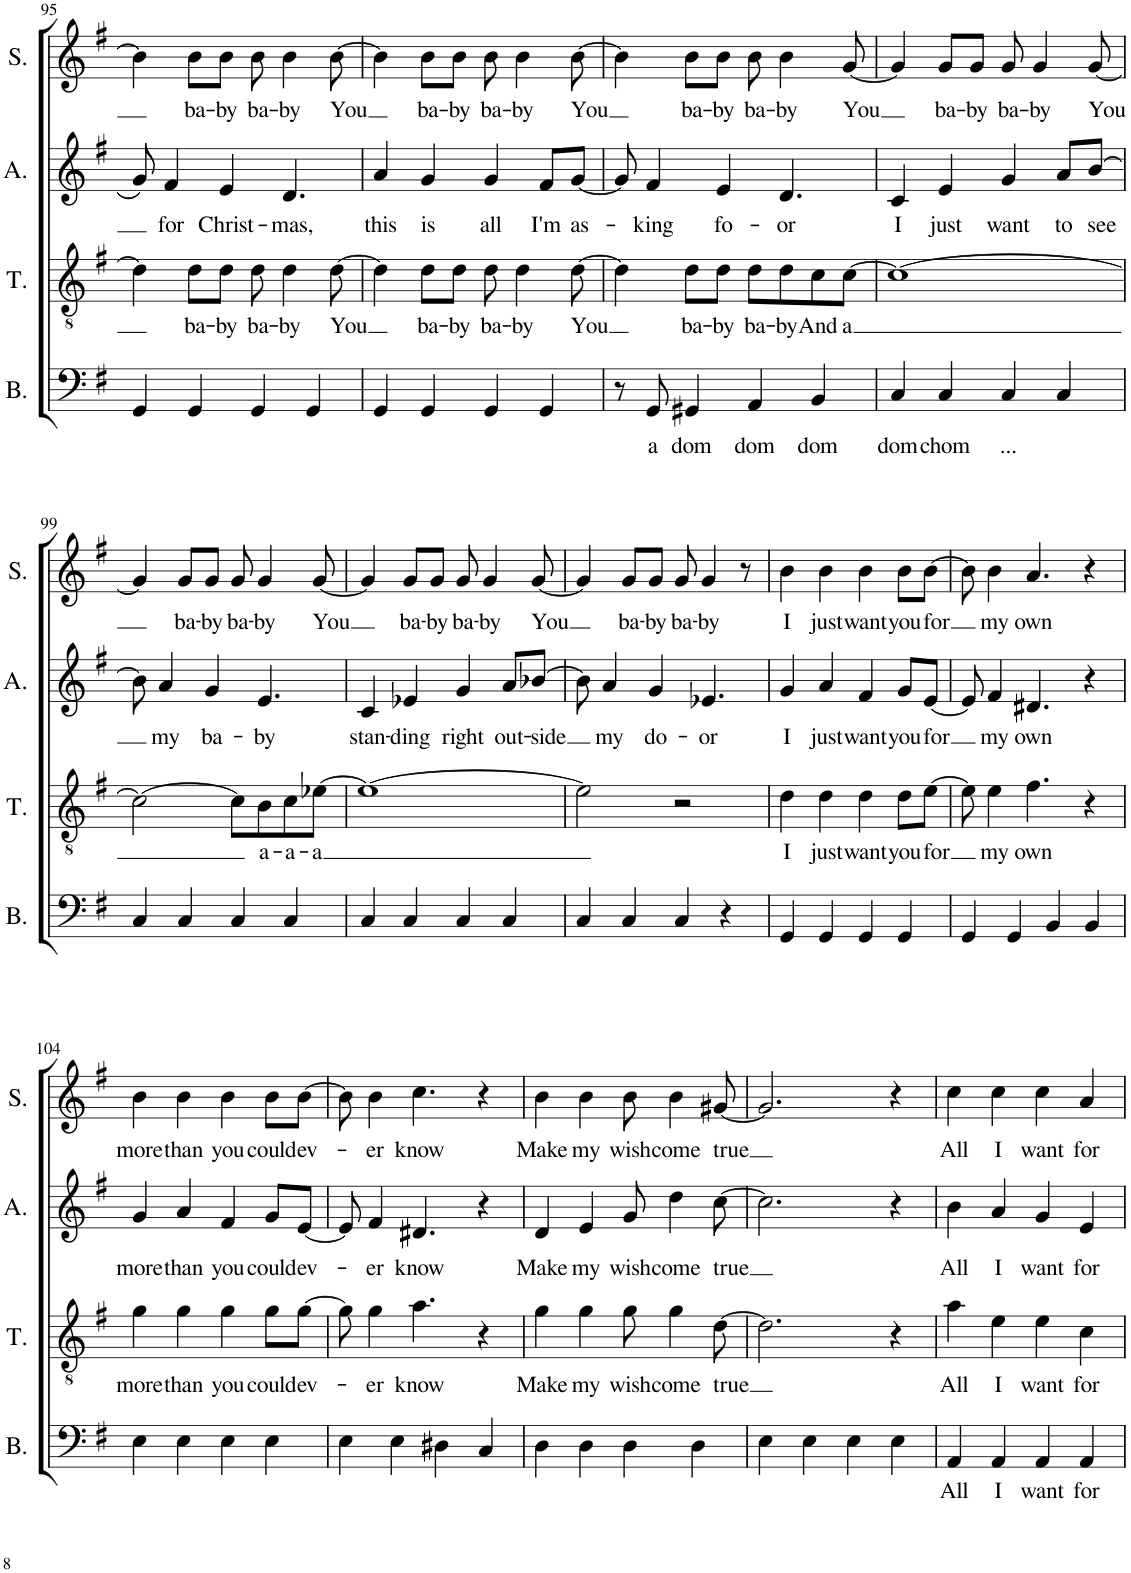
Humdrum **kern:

**kern	**text	**kern	**text	**kern	**text	**kern	**text
*part4	*part4	*part3	*part3	*part2	*part2	*part1	*part1
*staff4	*staff4	*staff3	*staff3	*staff2	*staff2	*staff1	*staff1
*I"Bass	*	*I"Tenor	*	*I"Alto	*	*I"Soprano	*
*I'B.	*	*I'T.	*	*I'A.	*	*I'S.	*
!!LO:PB:g=z
*clefF4	*	*clefGv2	*	*clefG2	*	*clefG2	*
*k[f#]	*	*k[f#]	*	*k[f#]	*	*k[f#]	*
*M4/4	*	*M4/4	*	*M4/4	*	*M4/4	*
=95	=95	=95	=95	=95	=95	=95	=95
4GG/	.	4d\]	.	8g/	.	4b\]	.
!	!	!	!	!	!LO:LY:b	!	!
.	.	.	.	4f#/	for	.	.
!	!	!	!LO:LY:b	!	!	!	!LO:LY:b
4GG/	.	8d\L	ba-	.	.	8b\L	ba-
!	!	!	!LO:LY:b	!	!LO:LY:b	!	!LO:LY:b
.	.	8d\J	-by	4e/	Christ-	8b\J	-by
!	!	!	!LO:LY:b	!	!	!	!LO:LY:b
4GG/	.	8d\	ba-	.	.	8b\	ba-
!	!	!	!LO:LY:b	!	!LO:LY:b	!	!LO:LY:b
.	.	4d\	-by	4.d/	-mas,	4b\	-by
4GG/	.	.	.	.	.	.	.
!	!	!	!LO:LY:b	!	!	!	!LO:LY:b
.	.	[8d\	You	.	.	[8b\	You
=96	=96	=96	=96	=96	=96	=96	=96
!	!	!	!	!	!LO:LY:b	!	!
4GG/	.	4d\]	.	4a/	this	4b\]	.
!	!	!	!LO:LY:b	!	!LO:LY:b	!	!LO:LY:b
4GG/	.	8d\L	ba-	4g/	is	8b\L	ba-
!	!	!	!LO:LY:b	!	!	!	!LO:LY:b
.	.	8d\J	-by	.	.	8b\J	-by
!	!	!	!LO:LY:b	!	!LO:LY:b	!	!LO:LY:b
4GG/	.	8d\	ba-	4g/	all	8b\	ba-
!	!	!	!LO:LY:b	!	!	!	!LO:LY:b
.	.	4d\	-by	.	.	4b\	-by
!	!	!	!	!	!LO:LY:b	!	!
4GG/	.	.	.	8f#/L	I'm	.	.
!	!	!	!LO:LY:b	!	!LO:LY:b	!	!LO:LY:b
.	.	[8d\	You	[8g/J	as-	[8b\	You
=97	=97	=97	=97	=97	=97	=97	=97
8r	.	4d\]	.	8g/]	.	4b\]	.
!	!LO:LY:b	!	!	!	!LO:LY:b	!	!
8GG/	a	.	.	4f#/	-king	.	.
!	!LO:LY:b	!	!LO:LY:b	!	!	!	!LO:LY:b
4GG#X/	dom	8d\L	ba-	.	.	8b\L	ba-
!	!	!	!LO:LY:b	!	!LO:LY:b	!	!LO:LY:b
.	.	8d\J	-by	4e/	fo-	8b\J	-by
!	!LO:LY:b	!	!LO:LY:b	!	!	!	!LO:LY:b
4AA/	dom	8d\L	ba-	.	.	8b\	ba-
!	!	!	!LO:LY:b	!	!LO:LY:b	!	!LO:LY:b
.	.	8d\	-by	4.d/	-or	4b\	-by
!	!LO:LY:b	!	!LO:LY:b	!	!	!	!
4BB/	dom	8c\	And	.	.	.	.
!	!	!	!LO:LY:b	!	!	!	!LO:LY:b
.	.	[8c\J	a	.	.	[8g/	You
=98	=98	=98	=98	=98	=98	=98	=98
!	!LO:LY:b	!	!	!	!LO:LY:b	!	!
4C/	dom	1c_	.	4c/	I	4g/]	.
!	!LO:LY:b	!	!	!	!LO:LY:b	!	!LO:LY:b
4C/	chom	.	.	4e/	just	8g/L	ba-
!	!	!	!	!	!	!	!LO:LY:b
.	.	.	.	.	.	8g/J	-by
!	!LO:LY:b	!	!	!	!LO:LY:b	!	!LO:LY:b
4C/	...	.	.	4g/	want	8g/	ba-
!	!	!	!	!	!	!	!LO:LY:b
.	.	.	.	.	.	4g/	-by
!	!	!	!	!	!LO:LY:b	!	!
4C/	.	.	.	8a/L	to	.	.
!	!	!	!	!	!LO:LY:b	!	!LO:LY:b
.	.	.	.	[8b/J	see	[8g/	You
!!LO:LB:g=z
=99	=99	=99	=99	=99	=99	=99	=99
4C/	.	2c\_	.	8b\]	.	4g/]	.
!	!	!	!	!	!LO:LY:b	!	!
.	.	.	.	4a/	my	.	.
!	!	!	!	!	!	!	!LO:LY:b
4C/	.	.	.	.	.	8g/L	ba-
!	!	!	!	!	!LO:LY:b	!	!LO:LY:b
.	.	.	.	4g/	ba-	8g/J	-by
!	!	!	!	!	!	!	!LO:LY:b
4C/	.	8c\L]	.	.	.	8g/	ba-
!	!	!	!LO:LY:b	!	!LO:LY:b	!	!LO:LY:b
.	.	8B\	a-	4.e/	-by	4g/	-by
!	!	!	!LO:LY:b	!	!	!	!
4C/	.	8c\	-a-	.	.	.	.
!	!	!	!LO:LY:b	!	!	!	!LO:LY:b
.	.	[8e-X\J	-a	.	.	[8g/	You
=100	=100	=100	=100	=100	=100	=100	=100
!	!	!	!	!	!LO:LY:b	!	!
4C/	.	1e-_	.	4c/	stan-	4g/]	.
!	!	!	!	!	!LO:LY:b	!	!LO:LY:b
4C/	.	.	.	4e-X/	-ding	8g/L	ba-
!	!	!	!	!	!	!	!LO:LY:b
.	.	.	.	.	.	8g/J	-by
!	!	!	!	!	!LO:LY:b	!	!LO:LY:b
4C/	.	.	.	4g/	right	8g/	ba-
!	!	!	!	!	!	!	!LO:LY:b
.	.	.	.	.	.	4g/	-by
!	!	!	!	!	!LO:LY:b	!	!
4C/	.	.	.	8a/L	out-	.	.
!	!	!	!	!	!LO:LY:b	!	!LO:LY:b
.	.	.	.	[8b-X/J	-side	[8g/	You
=101	=101	=101	=101	=101	=101	=101	=101
4C/	.	2e-\]	.	8b-\]	.	4g/]	.
!	!	!	!	!	!LO:LY:b	!	!
.	.	.	.	4a/	my	.	.
!	!	!	!	!	!	!	!LO:LY:b
4C/	.	.	.	.	.	8g/L	ba-
!	!	!	!	!	!LO:LY:b	!	!LO:LY:b
.	.	.	.	4g/	do-	8g/J	-by
!	!	!	!	!	!	!	!LO:LY:b
4C/	.	2r	.	.	.	8g/	ba-
!	!	!	!	!	!LO:LY:b	!	!LO:LY:b
.	.	.	.	4.e-X/	-or	4g/	-by
4r	.	.	.	.	.	.	.
.	.	.	.	.	.	8r	.
=102	=102	=102	=102	=102	=102	=102	=102
!	!	!	!LO:LY:b	!	!LO:LY:b	!	!LO:LY:b
4GG/	.	4d\	I	4g/	I	4b\	I
!	!	!	!LO:LY:b	!	!LO:LY:b	!	!LO:LY:b
4GG/	.	4d\	just	4a/	just	4b\	just
!	!	!	!LO:LY:b	!	!LO:LY:b	!	!LO:LY:b
4GG/	.	4d\	want	4f#/	want	4b\	want
!	!	!	!LO:LY:b	!	!LO:LY:b	!	!LO:LY:b
4GG/	.	8d\L	you	8g/L	you	8b\L	you
!	!	!	!LO:LY:b	!	!LO:LY:b	!	!LO:LY:b
.	.	[8e\J	for	[8e/J	for	[8b\J	for
=103	=103	=103	=103	=103	=103	=103	=103
4GG/	.	8e\]	.	8e/]	.	8b\]	.
!	!	!	!LO:LY:b	!	!LO:LY:b	!	!LO:LY:b
.	.	4e\	my	4f#/	my	4b\	my
4GG/	.	.	.	.	.	.	.
!	!	!	!LO:LY:b	!	!LO:LY:b	!	!LO:LY:b
.	.	4.f#\	own	4.d#X/	own	4.a/	own
4BB/	.	.	.	.	.	.	.
4BB/	.	4r	.	4r	.	4r	.
!!LO:LB:g=z
=104	=104	=104	=104	=104	=104	=104	=104
!	!	!	!LO:LY:b	!	!LO:LY:b	!	!LO:LY:b
4E\	.	4g\	more	4g/	more	4b\	more
!	!	!	!LO:LY:b	!	!LO:LY:b	!	!LO:LY:b
4E\	.	4g\	than	4a/	than	4b\	than
!	!	!	!LO:LY:b	!	!LO:LY:b	!	!LO:LY:b
4E\	.	4g\	you	4f#/	you	4b\	you
!	!	!	!LO:LY:b	!	!LO:LY:b	!	!LO:LY:b
4E\	.	8g\L	could	8g/L	could	8b\L	could
!	!	!	!LO:LY:b	!	!LO:LY:b	!	!LO:LY:b
.	.	[8g\J	ev-	[8e/J	ev-	[8b\J	ev-
=105	=105	=105	=105	=105	=105	=105	=105
4E\	.	8g\]	.	8e/]	.	8b\]	.
!	!	!	!LO:LY:b	!	!LO:LY:b	!	!LO:LY:b
.	.	4g\	-er	4f#/	-er	4b\	-er
4E\	.	.	.	.	.	.	.
!	!	!	!LO:LY:b	!	!LO:LY:b	!	!LO:LY:b
.	.	4.a\	know	4.d#X/	know	4.cc\	know
4D#X\	.	.	.	.	.	.	.
4C/	.	4r	.	4r	.	4r	.
=106	=106	=106	=106	=106	=106	=106	=106
!	!	!	!LO:LY:b	!	!LO:LY:b	!	!LO:LY:b
4D\	.	4g\	Make	4d/	Make	4b\	Make
!	!	!	!LO:LY:b	!	!LO:LY:b	!	!LO:LY:b
4D\	.	4g\	my	4e/	my	4b\	my
!	!	!	!LO:LY:b	!	!LO:LY:b	!	!LO:LY:b
4D\	.	8g\	wish	8g/	wish	8b\	wish
!	!	!	!LO:LY:b	!	!LO:LY:b	!	!LO:LY:b
.	.	4g\	come	4dd\	come	4b\	come
4D\	.	.	.	.	.	.	.
!	!	!	!LO:LY:b	!	!LO:LY:b	!	!LO:LY:b
.	.	[8d\	true	[8cc\	true	[8g#X/	true
=107	=107	=107	=107	=107	=107	=107	=107
4E\	.	2.d\]	.	2.cc\]	.	2.g#/]	.
4E\	.	.	.	.	.	.	.
4E\	.	.	.	.	.	.	.
4E\	.	4r	.	4r	.	4r	.
=108	=108	=108	=108	=108	=108	=108	=108
!	!LO:LY:b	!	!LO:LY:b	!	!LO:LY:b	!	!LO:LY:b
4AA/	All	4a\	All	4b\	All	4cc\	All
!	!LO:LY:b	!	!LO:LY:b	!	!LO:LY:b	!	!LO:LY:b
4AA/	I	4e\	I	4a/	I	4cc\	I
!	!LO:LY:b	!	!LO:LY:b	!	!LO:LY:b	!	!LO:LY:b
4AA/	want	4e\	want	4g/	want	4cc\	want
!	!LO:LY:b	!	!LO:LY:b	!	!LO:LY:b	!	!LO:LY:b
4AA/	for	4c\	for	4e/	for	4a/	for
=	=	=	=	=	=	=	=
*-	*-	*-	*-	*-	*-	*-	*-
